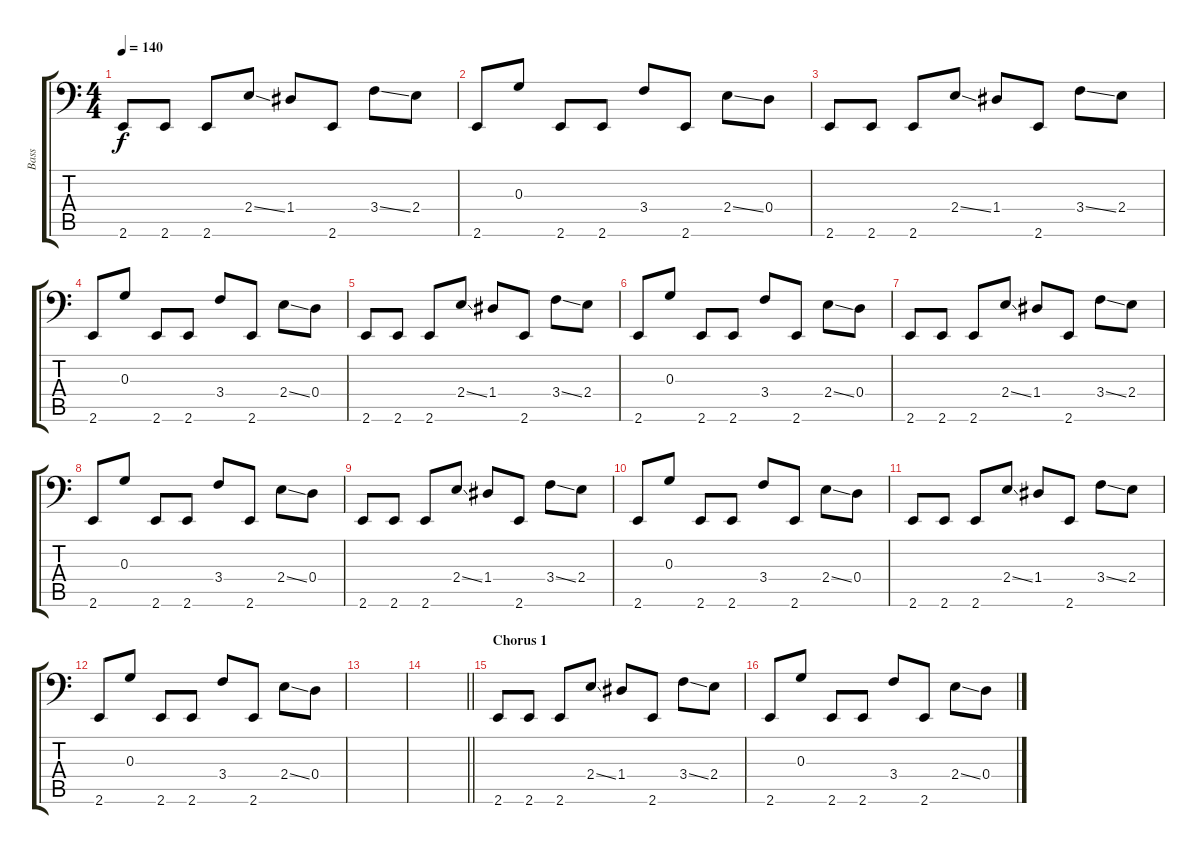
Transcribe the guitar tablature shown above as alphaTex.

\track ("Bass" "Bass") {instrument electricbasspick}
\staff {score tabs}
\tuning (E3 B2 G2 D2 A1 D1) {hide}
\ts (4 4)
\tempo 140
\clef f4
\ks c
2.6.8{dy f} 2.6.8 2.6.8 2.4{ss}.8 1.4.8 2.6.8 3.4{ss}.8 2.4.8 |
2.6.8 0.3.8 2.6.8 2.6.8 3.4.8 2.6.8 2.4{ss}.8 0.4.8 |
2.6.8 2.6.8 2.6.8 2.4{ss}.8 1.4.8 2.6.8 3.4{ss}.8 2.4.8 |
2.6.8 0.3.8 2.6.8 2.6.8 3.4.8 2.6.8 2.4{ss}.8 0.4.8 |
2.6.8 2.6.8 2.6.8 2.4{ss}.8 1.4.8 2.6.8 3.4{ss}.8 2.4.8 |
2.6.8 0.3.8 2.6.8 2.6.8 3.4.8 2.6.8 2.4{ss}.8 0.4.8 |
2.6.8 2.6.8 2.6.8 2.4{ss}.8 1.4.8 2.6.8 3.4{ss}.8 2.4.8 |
2.6.8 0.3.8 2.6.8 2.6.8 3.4.8 2.6.8 2.4{ss}.8 0.4.8 |
2.6.8 2.6.8 2.6.8 2.4{ss}.8 1.4.8 2.6.8 3.4{ss}.8 2.4.8 |
2.6.8 0.3.8 2.6.8 2.6.8 3.4.8 2.6.8 2.4{ss}.8 0.4.8 |
2.6.8 2.6.8 2.6.8 2.4{ss}.8 1.4.8 2.6.8 3.4{ss}.8 2.4.8 |
2.6.8 0.3.8 2.6.8 2.6.8 3.4.8 2.6.8 2.4{ss}.8 0.4.8 |
|
\barLineRight lightlight
|
\section ("" "Chorus 1")
2.6.8 2.6.8 2.6.8 2.4{ss}.8 1.4.8 2.6.8 3.4{ss}.8 2.4.8 |
2.6.8 0.3.8 2.6.8 2.6.8 3.4.8 2.6.8 2.4{ss}.8 0.4.8
